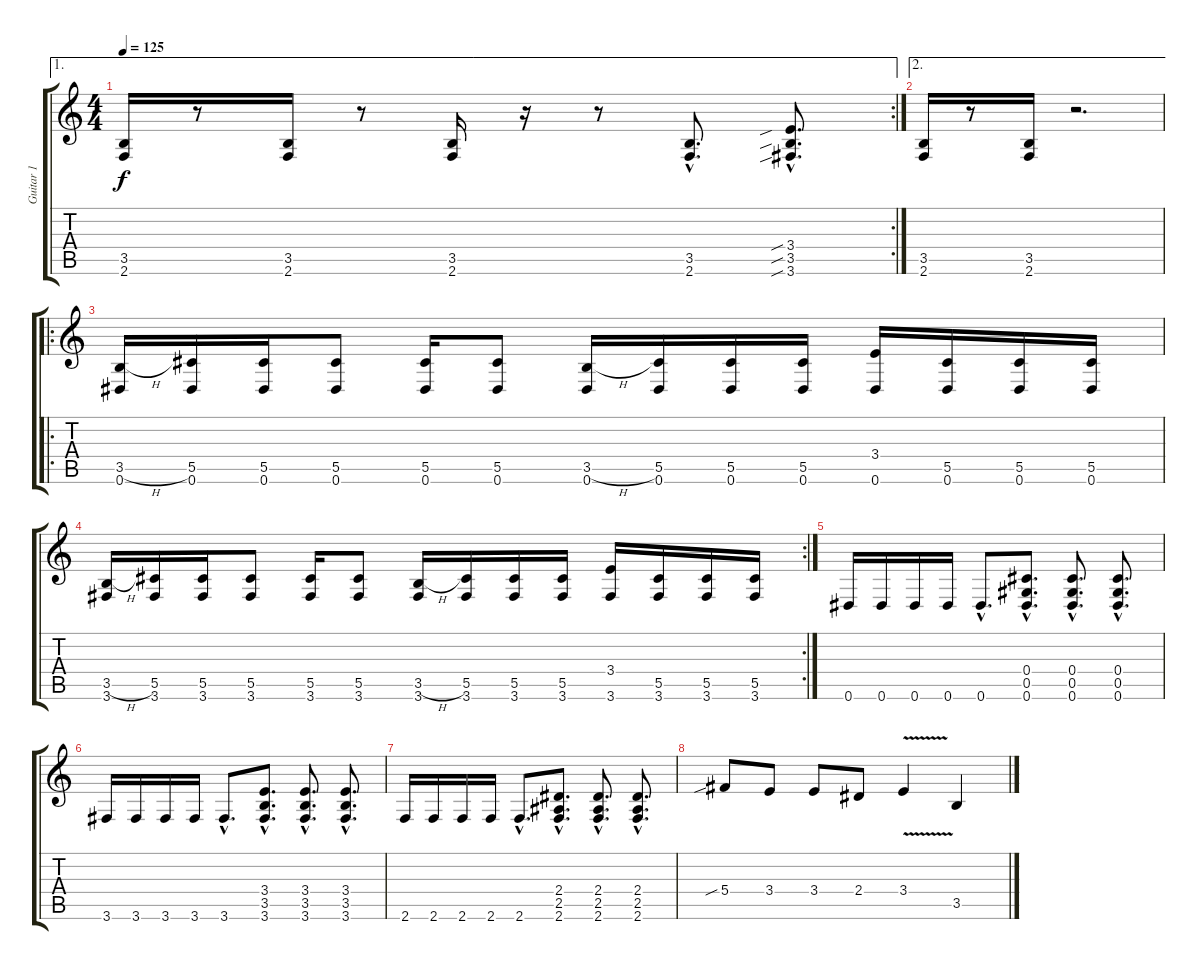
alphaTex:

\track ("Guitar 1" "Guitar 1") {instrument overdrivenguitar}
\staff {score tabs}
\tuning (Eb4 Bb3 Gb3 Db3 Ab2 Eb2) {hide}
\ae 1
\rc 2
\ts (4 4)
\tempo 125
\clef g2
\ks c
(3.5 2.6).16{dy f} r.8 (3.5 2.6).16 r.8 (3.5 2.6).16 r.16 r.8 (3.5{hac} 2.6{hac}).8{d} (3.4{sib hac} 3.5{sib hac} 3.6{sib hac}).8{d} |
\ae 2
(3.5 2.6).16 r.8 (3.5 2.6).16 r.2{d} |
\ro
(3.5{h} 0.6).16 (5.5 0.6).16 (5.5 0.6).16 (5.5 0.6).8 (5.5 0.6).16 (5.5 0.6).8 (3.5{h} 0.6).16 (5.5 0.6).16 (5.5 0.6).16 (5.5 0.6).16 (3.4 0.6).16 (5.5 0.6).16 (5.5 0.6).16 (5.5 0.6).16 |
\rc 2
(3.5{h} 3.6).16 (5.5 3.6).16 (5.5 3.6).16 (5.5 3.6).8 (5.5 3.6).16 (5.5 3.6).8 (3.5{h} 3.6).16 (5.5 3.6).16 (5.5 3.6).16 (5.5 3.6).16 (3.4 3.6).16 (5.5 3.6).16 (5.5 3.6).16 (5.5 3.6).16 |
0.6.16 0.6.16 0.6.16 0.6.16 0.6{hac}.8{d} (0.4{hac} 0.5{hac} 0.6{hac}).8{d} (0.4{hac} 0.5{hac} 0.6{hac}).8{d} (0.4{hac} 0.5{hac} 0.6{hac}).8{d} |
3.6.16 3.6.16 3.6.16 3.6.16 3.6{hac}.8{d} (3.4{hac} 3.5{hac} 3.6{hac}).8{d} (3.4{hac} 3.5{hac} 3.6{hac}).8{d} (3.4{hac} 3.5{hac} 3.6{hac}).8{d} |
2.6.16 2.6.16 2.6.16 2.6.16 2.6{hac}.8{d} (2.4{hac} 2.5{hac} 2.6{hac}).8{d} (2.4{hac} 2.5{hac} 2.6{hac}).8{d} (2.4{hac} 2.5{hac} 2.6{hac}).8{d} |
5.4{sib}.8 3.4.8 3.4.8 2.4.8 3.4{v}.4 3.5.4
